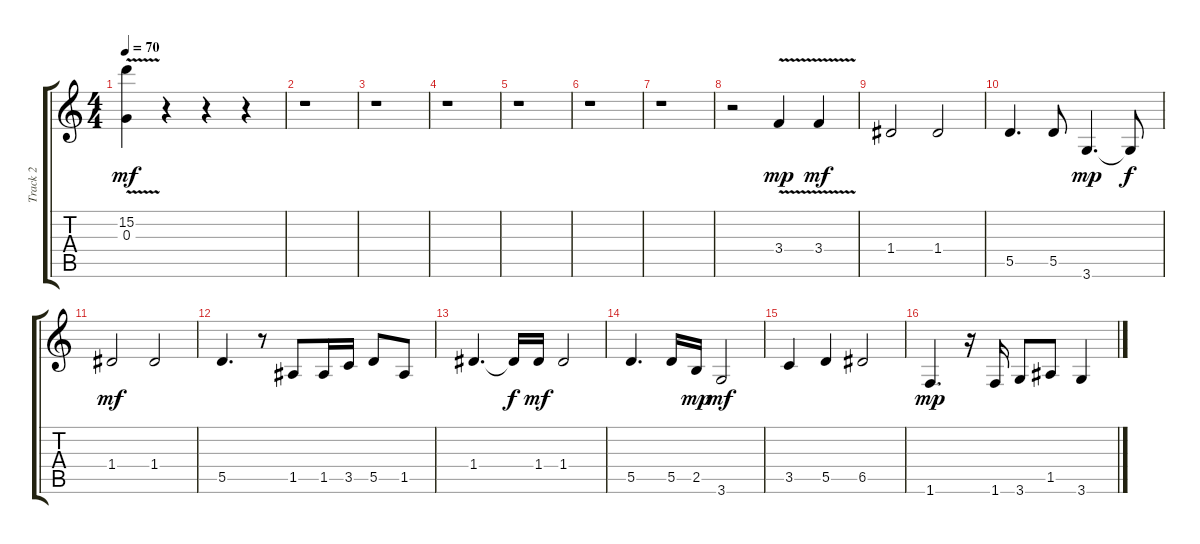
\track ("Track 2" "Track 2") {instrument distortionguitar}
\staff {score tabs}
\tuning (E4 B3 G3 D3 A2 E2) {hide}
\ts (4 4)
\tempo 70
\clef g2
\ks c
(15.2{v} 0.3).4{dy mf} r.4 r.4 r.4 |
r.1 |
r.1 |
r.1 |
r.1 |
r.1 |
r.1 |
r.2 3.4{v}.4{dy mp} 3.4{v}.4{dy mf} |
1.4.2 1.4.2 |
5.5.4{d} 5.5.8 3.6.4{d dy mp} 3.6{t}.8{dy f} |
1.4.2{dy mf} 1.4.2 |
5.5.4{d} r.8 1.5.8 1.5.16 3.5.16 5.5.8 1.5.8 |
1.4.4{d} 1.4{t}.16{dy f} 1.4.16{dy mf} 1.4.2 |
5.5.4{d} 5.5.16 2.5.16{dy mp} 3.6.2{dy mf} |
3.5.4 5.5.4 6.5.2 |
1.6.4{d dy mp} r.16 1.6.16 3.6.8 1.5.8 3.6.4
